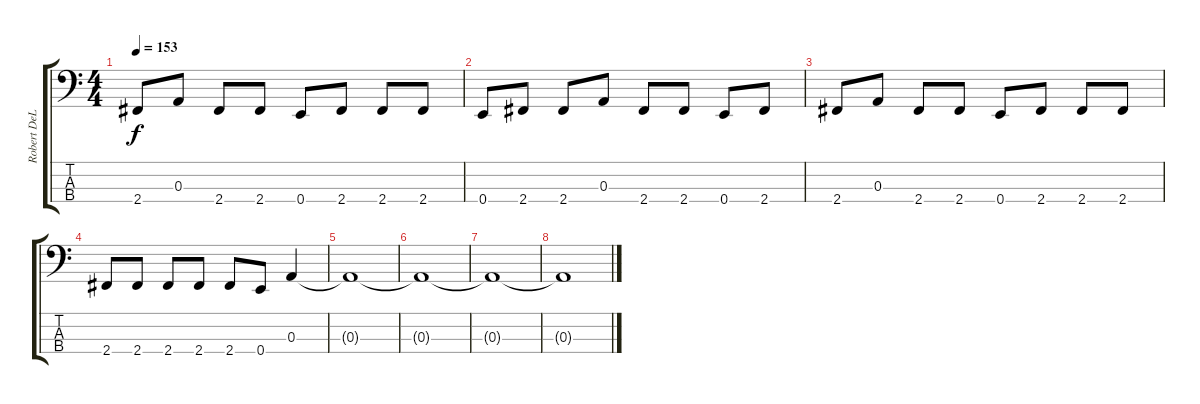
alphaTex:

\track ("Robert DeLeo - Bass" "Robert DeL") {instrument electricbassfinger}
\staff {score tabs}
\tuning (G2 D2 A1 E1) {hide}
\ts (4 4)
\tempo 153
\clef f4
\ks c
2.4.8{dy f} 0.3.8 2.4.8 2.4.8 0.4.8 2.4.8 2.4.8 2.4.8 |
0.4.8 2.4.8 2.4.8 0.3.8 2.4.8 2.4.8 0.4.8 2.4.8 |
2.4.8 0.3.8 2.4.8 2.4.8 0.4.8 2.4.8 2.4.8 2.4.8 |
2.4.8 2.4.8 2.4.8 2.4.8 2.4.8 0.4.8 0.3.4 |
0.3{t}.1 |
0.3{t}.1 |
0.3{t}.1 |
0.3{t}.1
